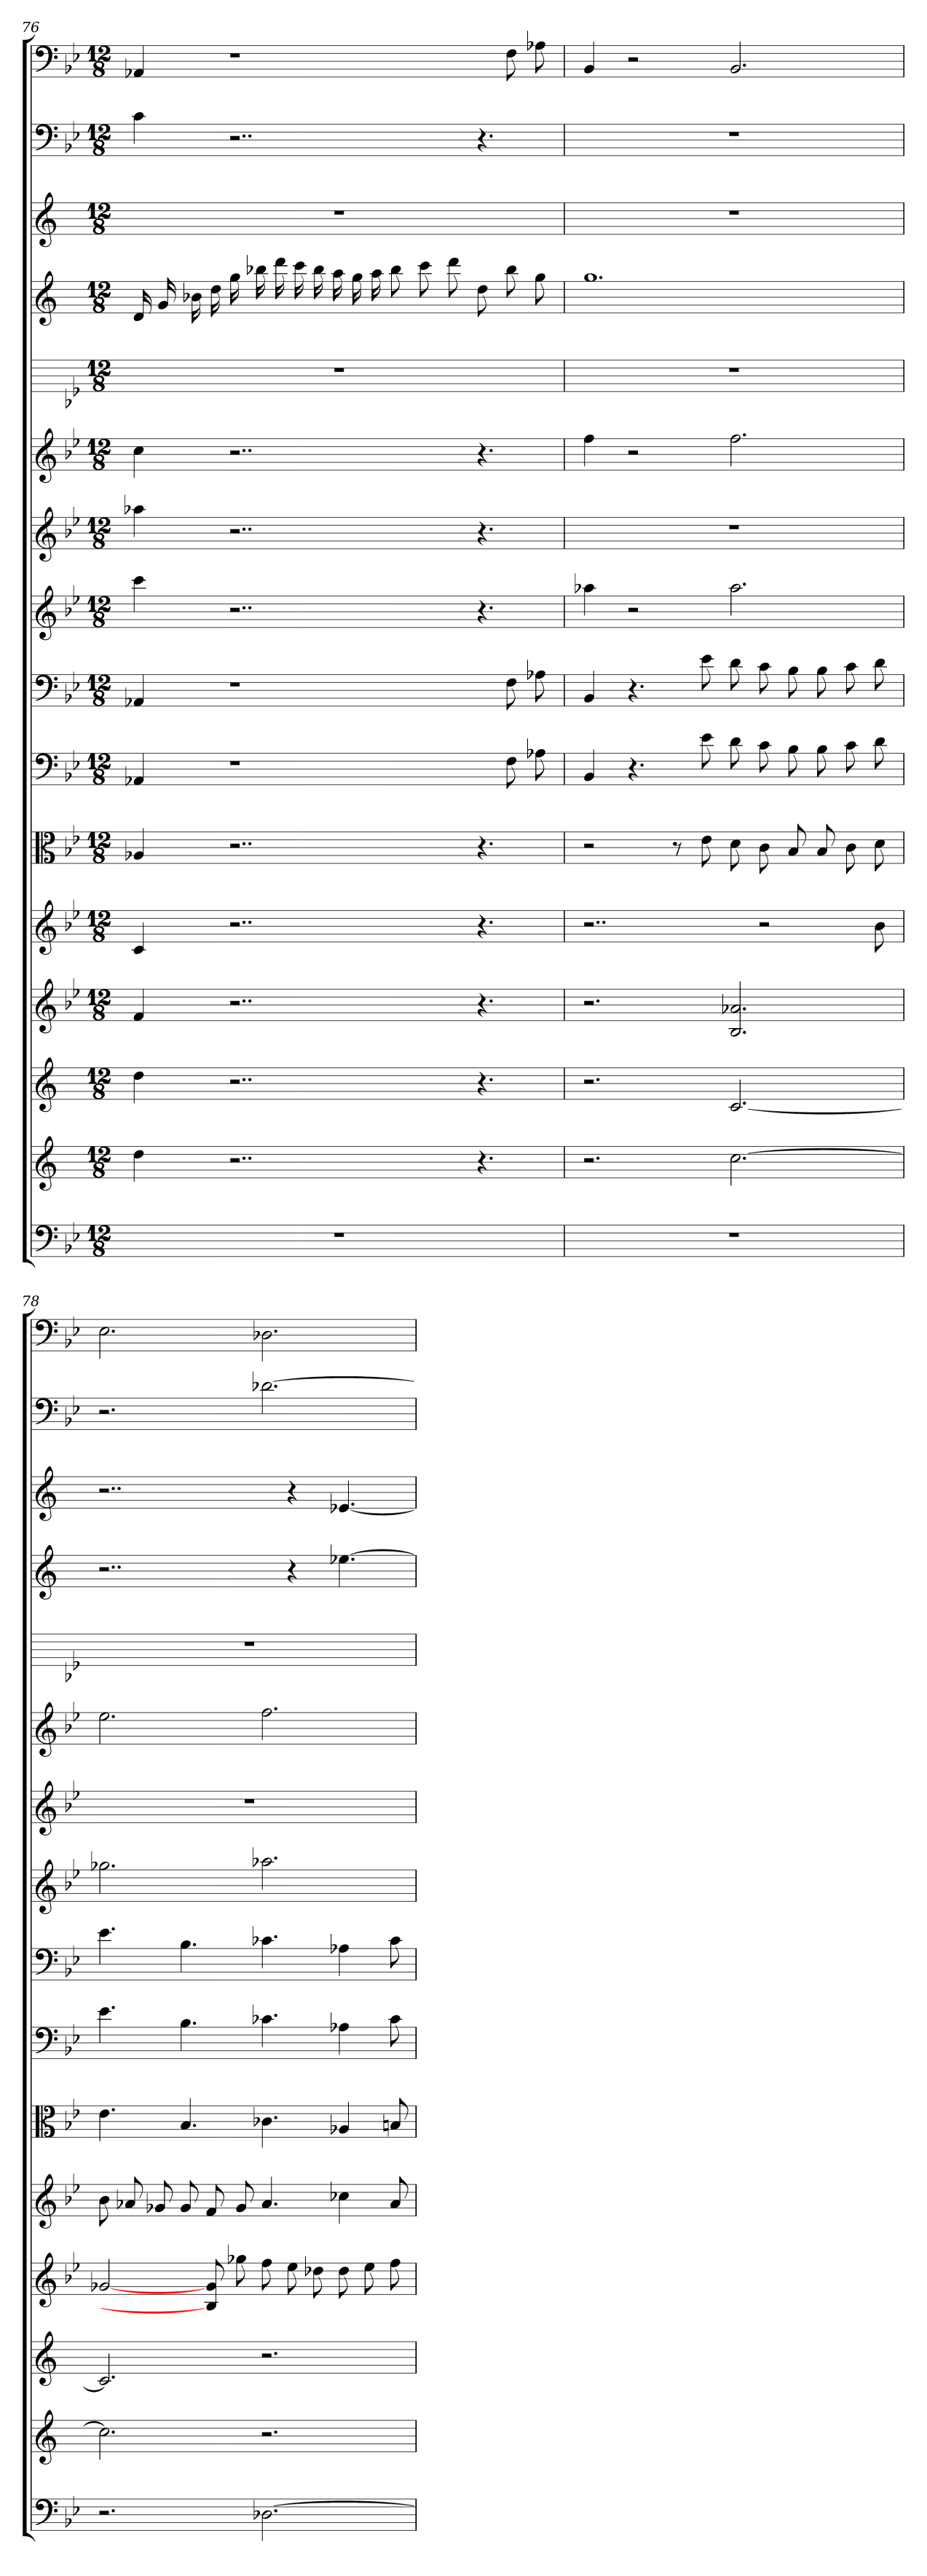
**kern	**kern	**kern	**kern	**kern	**kern	**kern	**kern	**kern	**kern	**kern	**kern	**kern	**kern	**kern	**kern
*part16	*part15	*part14	*part13	*part12	*part11	*part10	*part9	*part8	*part7	*part6	*part5	*part4	*part3	*part2	*part1
*staff16	*staff15	*staff14	*staff13	*staff12	*staff11	*staff10	*staff9	*staff8	*staff7	*staff6	*staff5	*staff4	*staff3	*staff2	*staff1
*clefF4	*	*	*	*	*clefC3	*clefF4	*clefF4	*	*	*	*	*	*	*clefF4	*clefF4
*k[b-e-]	*k[]	*k[]	*k[b-e-]	*k[b-e-]	*k[b-e-]	*k[b-e-]	*k[b-e-]	*k[b-e-]	*k[b-e-]	*k[b-e-]	*k[b-e-]	*k[]	*k[]	*k[b-e-]	*k[b-e-]
*B-:	*	*	*B-:	*B-:	*B-:	*B-:	*B-:	*B-:	*B-:	*B-:	*B-:	*	*	*B-:	*B-:
*M12/8	*M12/8	*M12/8	*M12/8	*M12/8	*M12/8	*M12/8	*M12/8	*M12/8	*M12/8	*M12/8	*M12/8	*M12/8	*M12/8	*M12/8	*M12/8
=76	=76	=76	=76	=76	=76	=76	=76	=76	=76	=76	=76	=76	=76	=76	=76
1.r	4dd	4dd	4f	4c	4A-X	4AA-X	4AA-X	4ccc	4aa-X	4cc	1.r	16d	1.r	4c	4AA-X
.	.	.	.	.	.	.	.	.	.	.	.	16g	.	.	.
.	.	.	.	.	.	.	.	.	.	.	.	16b-X	.	.	.
.	.	.	.	.	.	.	.	.	.	.	.	16dd	.	.	.
.	2..r	2..r	2..r	2..r	2..r	1r	1r	2..r	2..r	2..r	.	16gg	.	2..r	1r
.	.	.	.	.	.	.	.	.	.	.	.	16bb-X	.	.	.
.	.	.	.	.	.	.	.	.	.	.	.	16ddd	.	.	.
.	.	.	.	.	.	.	.	.	.	.	.	16ccc	.	.	.
.	.	.	.	.	.	.	.	.	.	.	.	16bb-	.	.	.
.	.	.	.	.	.	.	.	.	.	.	.	16aa	.	.	.
.	.	.	.	.	.	.	.	.	.	.	.	16gg	.	.	.
.	.	.	.	.	.	.	.	.	.	.	.	16aa	.	.	.
.	.	.	.	.	.	.	.	.	.	.	.	8bb-	.	.	.
.	.	.	.	.	.	.	.	.	.	.	.	8ccc	.	.	.
.	.	.	.	.	.	.	.	.	.	.	.	8ddd	.	.	.
.	4.r	4.r	4.r	4.r	4.r	.	.	4.r	4.r	4.r	.	8dd	.	4.r	.
.	.	.	.	.	.	8F	8F	.	.	.	.	8bb-	.	.	8F
.	.	.	.	.	.	8A-X	8A-X	.	.	.	.	8gg	.	.	8A-X
=77	=77	=77	=77	=77	=77	=77	=77	=77	=77	=77	=77	=77	=77	=77	=77
1.r	2.r	2.r	2.r	2..r	2r	4BB-	4BB-	4aa-X	1.r	4ff	1.r	1.gg	1.r	1.r	4BB-
.	.	.	.	.	.	4.r	4.r	2r	.	2r	.	.	.	.	2r
.	.	.	.	.	8r	.	.	.	.	.	.	.	.	.	.
.	.	.	.	.	8e-	8e-	8e-	.	.	.	.	.	.	.	.
.	[2.cc	[2.c	2.B- 2.a-X	.	8d	8d	8d	2.aa-	.	2.ff	.	.	.	.	2.BB-
.	.	.	.	2r	8c	8c	8c	.	.	.	.	.	.	.	.
.	.	.	.	.	8B-	8B-	8B-	.	.	.	.	.	.	.	.
.	.	.	.	.	8B-	8B-	8B-	.	.	.	.	.	.	.	.
.	.	.	.	.	8c	8c	8c	.	.	.	.	.	.	.	.
.	.	.	.	8b-	8d	8d	8d	.	.	.	.	.	.	.	.
=78	=78	=78	=78	=78	=78	=78	=78	=78	=78	=78	=78	=78	=78	=78	=78
2.r	2.cc]	2.c]	[2g-X	8b-	4.e-	4.e-	4.e-	2.gg-X	1.r	2.ee-	1.r	2..r	2..r	2.r	2.E-
.	.	.	.	8a-X	.	.	.	.	.	.	.	.	.	.	.
.	.	.	.	8g-X	.	.	.	.	.	.	.	.	.	.	.
.	.	.	.	8g-	4.B-	4.B-	4.B-	.	.	.	.	.	.	.	.
.	.	.	8B-] 8g-	8f	.	.	.	.	.	.	.	.	.	.	.
.	.	.	8gg-X	8g-	.	.	.	.	.	.	.	.	.	.	.
[2.D-X	2.r	2.r	8ff	4.a-	4.c-X	4.c-X	4.c-X	2.aa-X	.	2.ff	.	.	.	[2.d-X	2.D-X
.	.	.	8ee-	.	.	.	.	.	.	.	.	4r	4r	.	.
.	.	.	8dd-X	.	.	.	.	.	.	.	.	.	.	.	.
.	.	.	8dd-	4cc-X	4A-X	4A-X	4A-X	.	.	.	.	[4.ee-X	[4.e-X	.	.
.	.	.	8ee-	.	.	.	.	.	.	.	.	.	.	.	.
.	.	.	8ff	8a-	8Bn	8c-	8c-	.	.	.	.	.	.	.	.
=	=	=	=	=	=	=	=	=	=	=	=	=	=	=	=
*-	*-	*-	*-	*-	*-	*-	*-	*-	*-	*-	*-	*-	*-	*-	*-
